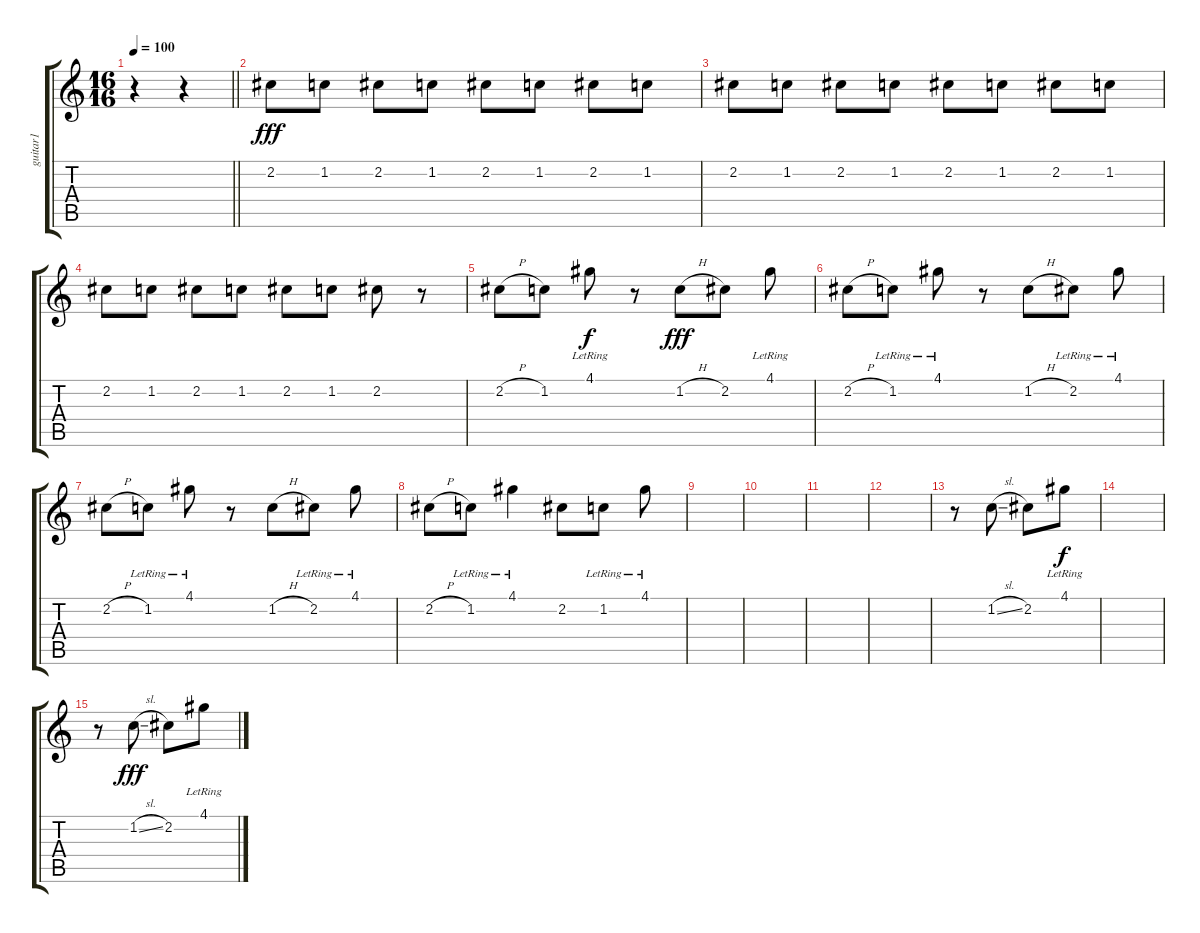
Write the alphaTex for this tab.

\track ("guitar1" "guitar1") {instrument distortionguitar}
\staff {score tabs}
\tuning (E4 B3 G3 D3 A2 E2) {hide}
\ts (16 16)
\tempo 100
\clef g2
\barLineRight lightlight
\ks aminor
r.4{dy fff instrument distortionguitar} r.4 |
2.2.8 1.2.8 2.2.8 1.2.8 2.2.8 1.2.8 2.2.8 1.2.8 |
2.2.8 1.2.8 2.2.8 1.2.8 2.2.8 1.2.8 2.2.8 1.2.8 |
2.2.8 1.2.8 2.2.8 1.2.8 2.2.8 1.2.8 2.2.8 r.8 |
2.2{h}.8 1.2.8 4.1{lr}.8{dy f} r.8 1.2{h}.8{dy fff} 2.2.8 4.1{lr}.8 |
2.2{h}.8 1.2{lr}.8 4.1{lr}.8 r.8 1.2{h}.8 2.2{lr}.8 4.1{lr}.8 |
2.2{h}.8 1.2{lr}.8 4.1{lr}.8 r.8 1.2{h}.8 2.2{lr}.8 4.1{lr}.8 |
2.2{h}.8 1.2{lr}.8 4.1{lr}.4 2.2.8 1.2{lr}.8 4.1{lr}.8 |
|
|
|
|
r.8 1.2{sl}.8 2.2.8 4.1{lr}.8{dy f} |
|
r.8 1.2{sl}.8{dy fff} 2.2.8 4.1{lr}.8
